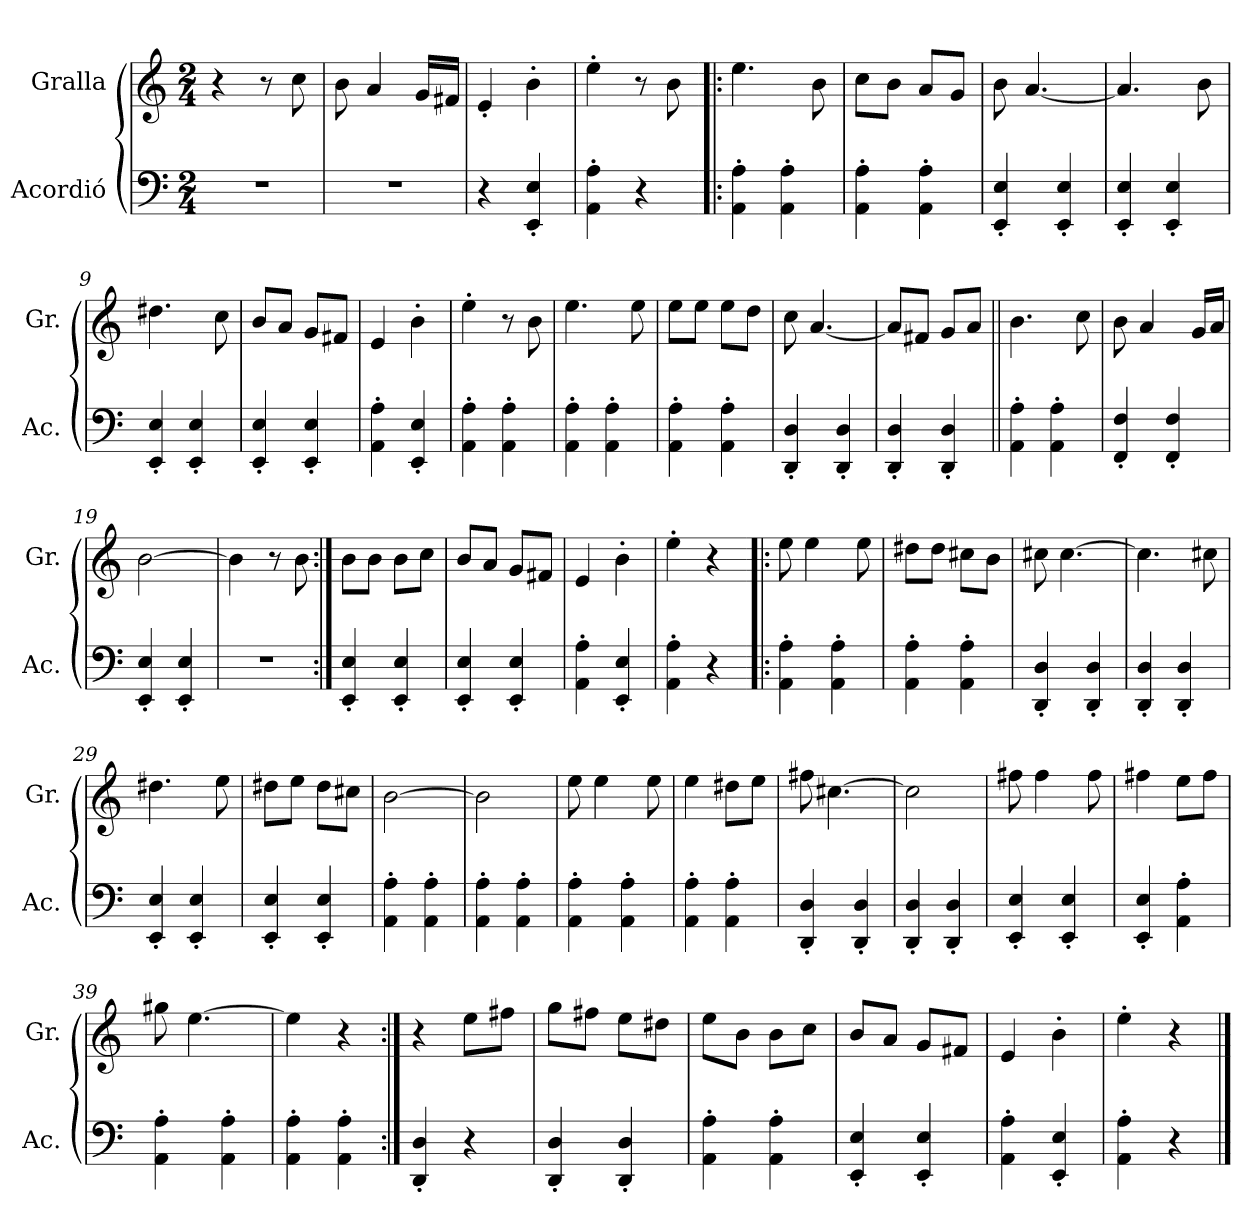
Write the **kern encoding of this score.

**kern	**kern
*part2	*part1
*staff2	*staff1
*I"Acordió	*I"Gralla
*I'Ac.	*I'Gr.
*clefF4	*clefG2
*k[]	*k[]
*M2/4	*M2/4
*MM110	*MM110
=1	=1
2r	4r
.	8r
.	8cc\
=2	=2
2r	8b\
.	4a/
.	16g/LL
.	16f#X/JJ
=3	=3
4r	4e'/
4EE/' 4E/'	4b'\
=4	=4
4AA\' 4A\'	4ee'\
4r	8r
.	8b\
=5!|:	=5!|:
4AA\' 4A\'	4.ee\
4AA\' 4A\'	.
.	8b\
=6	=6
4AA\' 4A\'	8cc\L
.	8b\J
4AA\' 4A\'	8a/L
.	8g/J
=7	=7
4EE/' 4E/'	8b\
.	[4.a/
4EE/' 4E/'	.
=8	=8
4EE/' 4E/'	4.a/]
4EE/' 4E/'	.
.	8b\
=9	=9
4EE/' 4E/'	4.dd#X\
4EE/' 4E/'	.
.	8cc\
!!LO:LB:g=z
=10	=10
4EE/' 4E/'	8b/L
.	8a/J
4EE/' 4E/'	8g/L
.	8f#X/J
=11	=11
4AA\' 4A\'	4e/
4EE/' 4E/'	4b'\
=12	=12
4AA\' 4A\'	4ee'\
4AA\' 4A\'	8r
.	8b\
=13	=13
4AA\' 4A\'	4.ee\
4AA\' 4A\'	.
.	8ee\
=14	=14
4AA\' 4A\'	8ee\L
.	8ee\J
4AA\' 4A\'	8ee\L
.	8dd\J
=15	=15
4DD/' 4D/'	8cc\
.	[4.a/
4DD/' 4D/'	.
=16	=16
4DD/' 4D/'	8a/L]
.	8f#X/J
4DD/' 4D/'	8g/L
.	8a/J
=17||	=17||
4AA\' 4A\'	4.b\
4AA\' 4A\'	.
.	8cc\
=18	=18
4FF/' 4F/'	8b\
.	4a/
4FF/' 4F/'	.
.	16g/LL
.	16a/JJ
=19	=19
4EE/' 4E/'	[2b\
4EE/' 4E/'	.
!!LO:LB:g=z
=20	=20
2r	4b\]
.	8r
.	8b\
=21:|!	=21:|!
4EE/' 4E/'	8b\L
.	8b\J
4EE/' 4E/'	8b\L
.	8cc\J
=22	=22
4EE/' 4E/'	8b/L
.	8a/J
4EE/' 4E/'	8g/L
.	8f#X/J
=23	=23
4AA\' 4A\'	4e/
4EE/' 4E/'	4b'\
=24	=24
4AA\' 4A\'	4ee'\
4r	4r
=25!|:	=25!|:
4AA\' 4A\'	8ee\
.	4ee\
4AA\' 4A\'	.
.	8ee\
=26	=26
4AA\' 4A\'	8dd#X\L
.	8dd#\J
4AA\' 4A\'	8cc#X\L
.	8b\J
=27	=27
4DD/' 4D/'	8cc#X\
.	[4.cc#\
4DD/' 4D/'	.
=28	=28
4DD/' 4D/'	4.cc#\]
4DD/' 4D/'	.
.	8cc#X\
=29	=29
4EE/' 4E/'	4.dd#X\
4EE/' 4E/'	.
.	8ee\
!!LO:LB:g=z
=30	=30
4EE/' 4E/'	8dd#X\L
.	8ee\J
4EE/' 4E/'	8dd#\L
.	8cc#X\J
=31	=31
4AA\' 4A\'	[2b\
4AA\' 4A\'	.
=32	=32
4AA\' 4A\'	2b\]
4AA\' 4A\'	.
=33	=33
4AA\' 4A\'	8ee\
.	4ee\
4AA\' 4A\'	.
.	8ee\
=34	=34
4AA\' 4A\'	4ee\
4AA\' 4A\'	8dd#X\L
.	8ee\J
=35	=35
4DD/' 4D/'	8ff#X\
.	[4.cc#X\
4DD/' 4D/'	.
=36	=36
4DD/' 4D/'	2cc#\]
4DD/' 4D/'	.
=37	=37
4EE/' 4E/'	8ff#X\
.	4ff#\
4EE/' 4E/'	.
.	8ff#\
=38	=38
4EE/' 4E/'	4ff#X\
4AA\' 4A\'	8ee\L
.	8ff#\J
=39	=39
4AA\' 4A\'	8gg#X\
.	[4.ee\
4AA\' 4A\'	.
!!LO:LB:g=z
=40	=40
4AA\' 4A\'	4ee\]
4AA\' 4A\'	4r
=41:|!	=41:|!
4DD/' 4D/'	4r
4r	8ee\L
.	8ff#X\J
=42	=42
4DD/' 4D/'	8gg\L
.	8ff#X\J
4DD/' 4D/'	8ee\L
.	8dd#X\J
=43	=43
4AA\' 4A\'	8ee\L
.	8b\J
4AA\' 4A\'	8b\L
.	8cc\J
=44	=44
4EE/' 4E/'	8b/L
.	8a/J
4EE/' 4E/'	8g/L
.	8f#X/J
=45	=45
4AA\' 4A\'	4e/
4EE/' 4E/'	4b'\
=46	=46
4AA\' 4A\'	4ee'\
4r	4r
==	==
*-	*-
